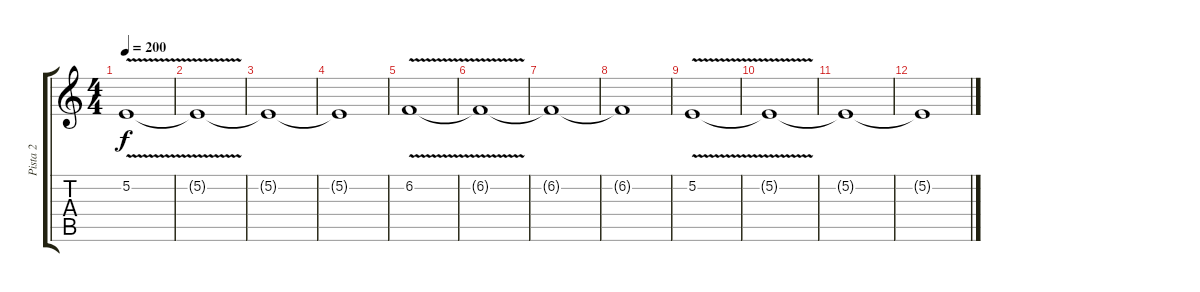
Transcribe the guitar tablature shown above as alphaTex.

\track ("Pista 2" "Pista 2") {instrument stringensemble2}
\staff {score tabs}
\tuning (E4 B3 G3 D3 A2 E2) {hide}
\ts (4 4)
\tempo 200
\clef g2
\ks c
5.2{v}.1{dy f} |
5.2{t}.1 |
5.2{t}.1 |
5.2{t}.1 |
6.2{v}.1 |
6.2{t}.1 |
6.2{t}.1 |
6.2{t}.1 |
5.2{v}.1 |
5.2{t}.1 |
5.2{t}.1 |
5.2{t}.1
